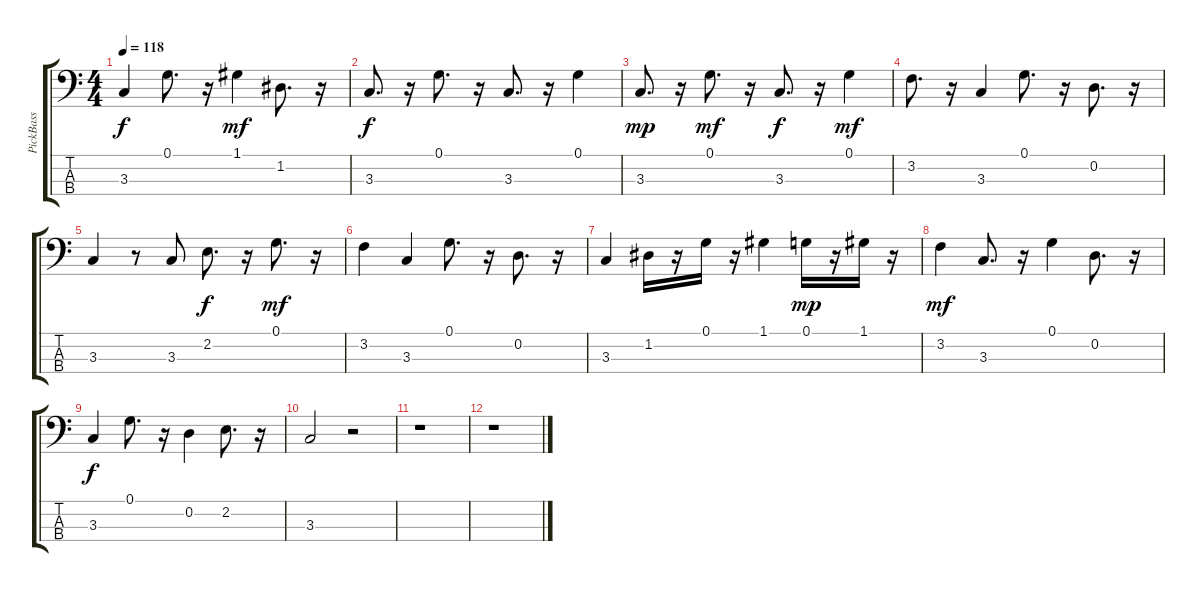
\track ("PickBass" "PickBass") {instrument electricbasspick}
\staff {score tabs}
\tuning (G2 D2 A1 E1) {hide}
\ts (4 4)
\tempo 118
\clef f4
\ks c
3.3.4{dy f} 0.1.8{d} r.16 1.1.4{dy mf} 1.2.8{d} r.16 |
3.3.8{d dy f} r.16 0.1.8{d} r.16 3.3.8{d} r.16 0.1.4 |
3.3.8{d dy mp} r.16 0.1.8{d dy mf} r.16 3.3.8{d dy f} r.16 0.1.4{dy mf} |
3.2.8{d} r.16 3.3.4 0.1.8{d} r.16 0.2.8{d} r.16 |
3.3.4 r.8 3.3.8 2.2.8{d dy f} r.16 0.1.8{d dy mf} r.16 |
3.2.4 3.3.4 0.1.8{d} r.16 0.2.8{d} r.16 |
3.3.4 1.2.16 r.16 0.1.16 r.16 1.1.4 0.1.16{dy mp} r.16 1.1.16 r.16 |
3.2.4{dy mf} 3.3.8{d} r.16 0.1.4 0.2.8{d} r.16 |
3.3.4{dy f} 0.1.8{d} r.16 0.2.4 2.2.8{d} r.16 |
3.3.2 r.2 |
r.1 |
r.1
